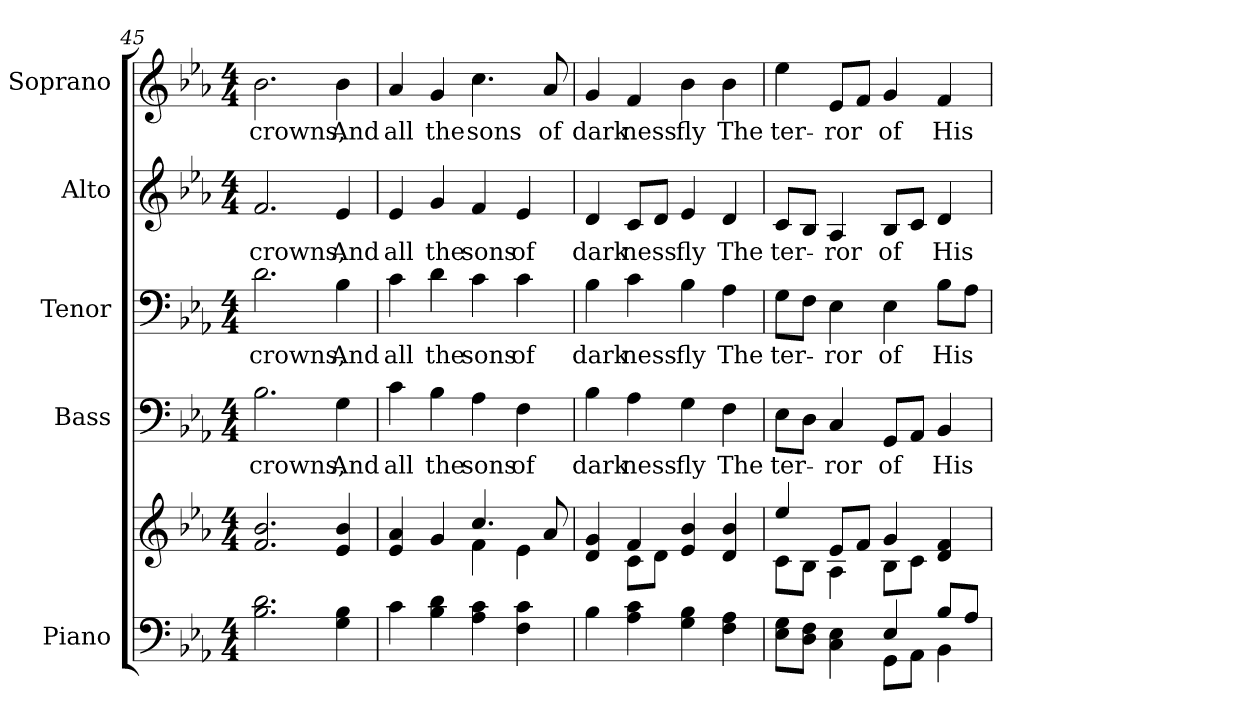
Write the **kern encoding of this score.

**kern	**kern	**kern	**text	**kern	**text	**kern	**text	**kern	**text
*part5	*part5	*part4	*part4	*part3	*part3	*part2	*part2	*part1	*part1
*staff6	*staff5	*staff4	*staff4	*staff3	*staff3	*staff2	*staff2	*staff1	*staff1
*I"Piano	*	*I"Bass	*	*I"Tenor	*	*I"Alto	*	*I"Soprano	*
*I'Pno.	*	*I'B.	*	*I'T.	*	*I'A.	*	*I'S.	*
*clefF4	*clefG2	*clefF4	*	*clefF4	*	*clefG2	*	*clefG2	*
*k[b-e-a-]	*k[b-e-a-]	*k[b-e-a-]	*	*k[b-e-a-]	*	*k[b-e-a-]	*	*k[b-e-a-]	*
*E-:	*E-:	*E-:	*	*E-:	*	*E-:	*	*E-:	*
*M4/4	*M4/4	*M4/4	*	*M4/4	*	*M4/4	*	*M4/4	*
=45	=45	=45	=45	=45	=45	=45	=45	=45	=45
!	!	!	!LO:LY:b:color=#000000	!	!	!	!	!	!
!	!	!	!	!	!LO:LY:b:color=#000000	!	!	!	!
!	!	!	!	!	!	!	!LO:LY:b:color=#000000	!	!
!	!	!	!	!	!	!	!	!	!LO:LY:b:color=#000000
2.B-i\ 2.di	2.fi/ 2.b-i	2.B-i\	crowns,	2.di\	crowns,	2.fi/	crowns,	2.b-i\	crowns,
!	!	!	!LO:LY:b:color=#000000	!	!	!	!	!	!
!	!	!	!	!	!LO:LY:b:color=#000000	!	!	!	!
!	!	!	!	!	!	!	!LO:LY:b:color=#000000	!	!
!	!	!	!	!	!	!	!	!	!LO:LY:b:color=#000000
4Gi\ 4B-i	4e-i/ 4b-i	4Gi\	And	4B-i\	And	4e-i/	And	4b-i\	And
!!LO:PB:g=z
=46	=46	=46	=46	=46	=46	=46	=46	=46	=46
*	*^	*	*	*	*	*	*	*	*
!	!	!	!	!LO:LY:b:color=#000000	!	!	!	!	!	!
!	!	!	!	!	!	!LO:LY:b:color=#000000	!	!	!	!
!	!	!	!	!	!	!	!	!LO:LY:b:color=#000000	!	!
!	!	!	!	!	!	!	!	!	!	!LO:LY:b:color=#000000
4ci\	4e-i/ 4a-i	2ryy	4ci\	all	4ci\	all	4e-i/	all	4a-i/	all
!	!	!	!	!LO:LY:b:color=#000000	!	!	!	!	!	!
!	!	!	!	!	!	!LO:LY:b:color=#000000	!	!	!	!
!	!	!	!	!	!	!	!	!LO:LY:b:color=#000000	!	!
!	!	!	!	!	!	!	!	!	!	!LO:LY:b:color=#000000
4B-i\ 4di	4gi/	.	4B-i\	the	4di\	the	4gi/	the	4gi/	the
!	!	!	!	!LO:LY:b:color=#000000	!	!	!	!	!	!
!	!	!	!	!	!	!LO:LY:b:color=#000000	!	!	!	!
!	!	!	!	!	!	!	!	!LO:LY:b:color=#000000	!	!
!	!	!	!	!	!	!	!	!	!	!LO:LY:b:color=#000000
4A-i\ 4ci	4.cci/	4fi\	4A-i\	sons	4ci\	sons	4fi/	sons	4.cci\	sons
!	!	!	!	!LO:LY:b:color=#000000	!	!	!	!	!	!
!	!	!	!	!	!	!LO:LY:b:color=#000000	!	!	!	!
!	!	!	!	!	!	!	!	!LO:LY:b:color=#000000	!	!
4Fi\ 4ci	.	4e-i\	4Fi\	of	4ci\	of	4e-i/	of	.	.
!	!	!	!	!	!	!	!	!	!	!LO:LY:b:color=#000000
.	8a-i/	.	.	.	.	.	.	.	8a-i/	of
=47	=47	=47	=47	=47	=47	=47	=47	=47	=47	=47
!	!	!	!	!LO:LY:b:color=#000000	!	!	!	!	!	!
!	!	!	!	!	!	!LO:LY:b:color=#000000	!	!	!	!
!	!	!	!	!	!	!	!	!LO:LY:b:color=#000000	!	!
!	!	!	!	!	!	!	!	!	!	!LO:LY:b:color=#000000
4B-i\	4di/ 4gi	4ryy	4B-i\	dark	4B-i\	dark	4di/	dark	4gi/	dark
!	!	!	!	!LO:LY:b:color=#000000	!	!	!	!	!	!
!	!	!	!	!	!	!LO:LY:b:color=#000000	!	!	!	!
!	!	!	!	!	!	!	!	!LO:LY:b:color=#000000	!	!
!	!	!	!	!	!	!	!	!	!	!LO:LY:b:color=#000000
4A-i\ 4ci	4fi/	8ci\L	4A-i\	ness	4ci\	ness	8ci/L	ness	4fi/	ness
.	.	8di\J	.	.	.	.	8di/J	.	.	.
!	!	!	!	!LO:LY:b:color=#000000	!	!	!	!	!	!
!	!	!	!	!	!	!LO:LY:b:color=#000000	!	!	!	!
!	!	!	!	!	!	!	!	!LO:LY:b:color=#000000	!	!
!	!	!	!	!	!	!	!	!	!	!LO:LY:b:color=#000000
4Gi\ 4B-i	4e-i/ 4b-i	2ryy	4Gi\	fly	4B-i\	fly	4e-i/	fly	4b-i\	fly
!	!	!	!	!LO:LY:b:color=#000000	!	!	!	!	!	!
!	!	!	!	!	!	!LO:LY:b:color=#000000	!	!	!	!
!	!	!	!	!	!	!	!	!LO:LY:b:color=#000000	!	!
!	!	!	!	!	!	!	!	!	!	!LO:LY:b:color=#000000
4Fi\ 4A-i	4di/ 4b-i	.	4Fi\	The	4A-i\	The	4di/	The	4b-i\	The
!!LO:PB:g=z
=48	=48	=48	=48	=48	=48	=48	=48	=48	=48	=48
*^	*	*	*	*	*	*	*	*	*	*
!	!	!	!	!	!LO:LY:b:color=#000000	!	!	!	!	!	!
!	!	!	!	!	!	!	!LO:LY:b:color=#000000	!	!	!	!
!	!	!	!	!	!	!	!	!	!LO:LY:b:color=#000000	!	!
!	!	!	!	!	!	!	!	!	!	!	!LO:LY:b:color=#000000
8E-i\ 8GiL	2ryy	4ee-i/	8ci\L	8E-i\L	ter-	8Gi\L	ter-	8ci/L	ter-	4ee-i\	ter-
8Di\ 8FiJ	.	.	8B-i\J	8Di\J	.	8Fi\J	.	8B-i/J	.	.	.
!	!	!	!	!	!LO:LY:b:color=#000000	!	!	!	!	!	!
!	!	!	!	!	!	!	!LO:LY:b:color=#000000	!	!	!	!
!	!	!	!	!	!	!	!	!	!LO:LY:b:color=#000000	!	!
!	!	!	!	!	!	!	!	!	!	!	!LO:LY:b:color=#000000
4Ci\ 4E-i	.	8e-i/L	4A-i\	4Ci/	-ror	4E-i\	-ror	4A-i/	-ror	8e-i/L	-ror
.	.	8fi/J	.	.	.	.	.	.	.	8fi/J	.
!	!	!	!	!	!LO:LY:b:color=#000000	!	!	!	!	!	!
!	!	!	!	!	!	!	!LO:LY:b:color=#000000	!	!	!	!
!	!	!	!	!	!	!	!	!	!LO:LY:b:color=#000000	!	!
!	!	!	!	!	!	!	!	!	!	!	!LO:LY:b:color=#000000
4E-i/	8GGi\L	4gi/	8B-i\L	8GGi/L	of	4E-i\	of	8B-i/L	of	4gi/	of
.	8AA-i\J	.	8ci\J	8AA-i/J	.	.	.	8ci/J	.	.	.
!	!	!	!	!	!LO:LY:b:color=#000000	!	!	!	!	!	!
!	!	!	!	!	!	!	!LO:LY:b:color=#000000	!	!	!	!
!	!	!	!	!	!	!	!	!	!LO:LY:b:color=#000000	!	!
!	!	!	!	!	!	!	!	!	!	!	!LO:LY:b:color=#000000
8B-i/L	4BB-i\	4di/ 4fi	4ryy	4BB-i/	His	8B-i\L	His	4di/	His	4fi/	His
8A-i/J	.	.	.	.	.	8A-i\J	.	.	.	.	.
*v	*v	*	*	*	*	*	*	*	*	*	*
*	*v	*v	*	*	*	*	*	*	*	*
=	=	=	=	=	=	=	=	=	=
*-	*-	*-	*-	*-	*-	*-	*-	*-	*-
